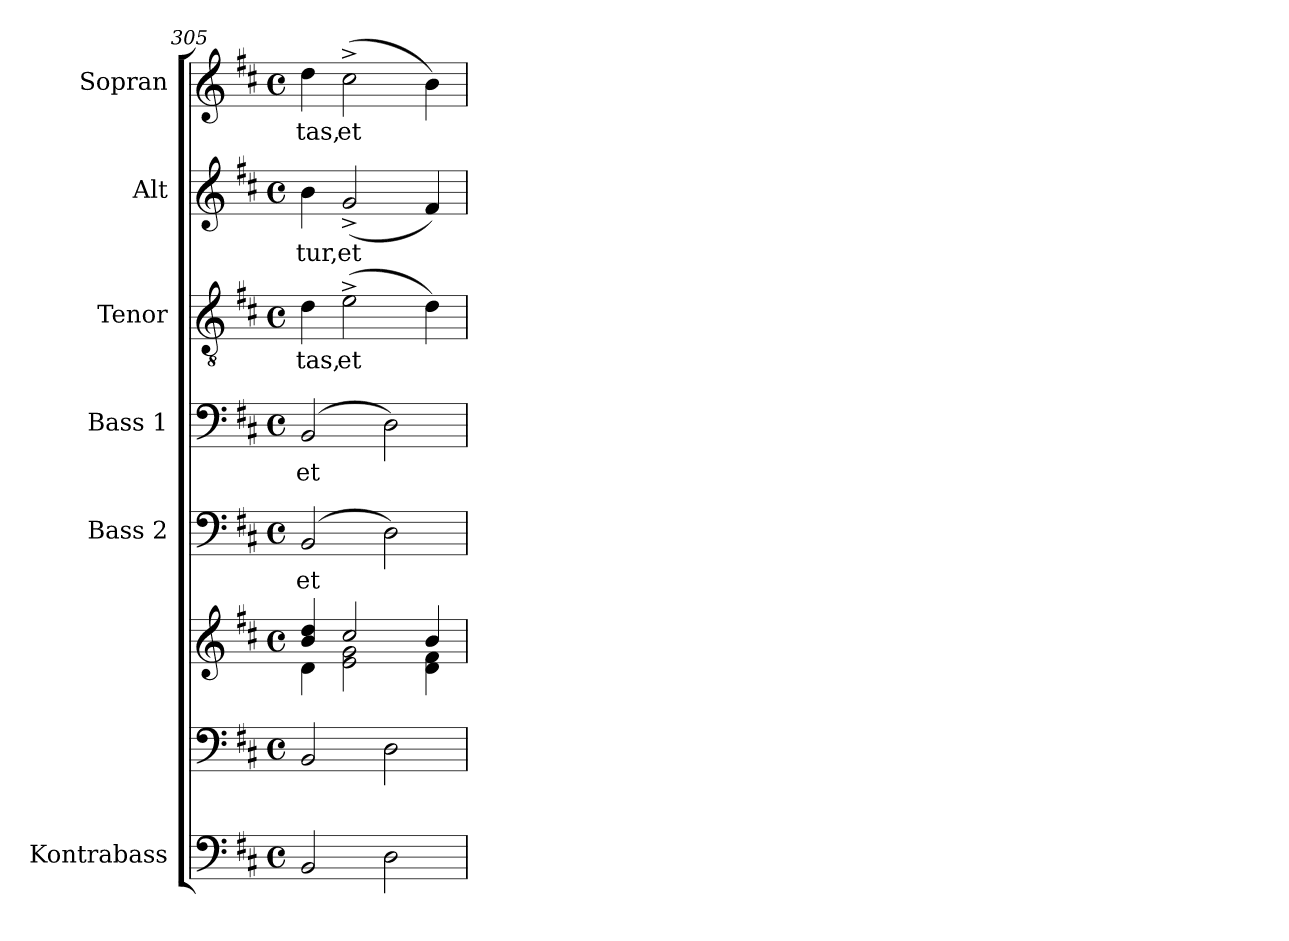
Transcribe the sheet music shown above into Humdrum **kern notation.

**kern	**kern	**kern	**kern	**text	**kern	**text	**kern	**text	**kern	**text	**kern	**text
*part7	*part6	*part6	*part5	*part5	*part4	*part4	*part3	*part3	*part2	*part2	*part1	*part1
*staff8	*staff7	*staff6	*staff5	*staff5	*staff4	*staff4	*staff3	*staff3	*staff2	*staff2	*staff1	*staff1
*I"Kontrabass	*	*	*I"Bass 2	*	*I"Bass 1	*	*I"Tenor	*	*I"Alt	*	*I"Sopran	*
*I'Kb.	*	*	*I'B. 2	*	*I'B. 1	*	*I'T.	*	*I'A.	*	*I'S.	*
*clefF4	*clefF4	*clefG2	*clefF4	*	*clefF4	*	*clefGv2	*	*clefG2	*	*clefG2	*
*ITrd7c12	*	*	*	*	*	*	*	*	*	*	*	*
*k[f#c#]	*k[f#c#]	*k[f#c#]	*k[f#c#]	*	*k[f#c#]	*	*k[f#c#]	*	*k[f#c#]	*	*k[f#c#]	*
*D:	*D:	*D:	*D:	*	*D:	*	*D:	*	*D:	*	*D:	*
*M4/4	*M4/4	*M4/4	*M4/4	*	*M4/4	*	*M4/4	*	*M4/4	*	*M4/4	*
*met(c)	*met(c)	*met(c)	*met(c)	*	*met(c)	*	*met(c)	*	*met(c)	*	*met(c)	*
=305	=305	=305	=305	=305	=305	=305	=305	=305	=305	=305	=305	=305
*	*	*^	*	*	*	*	*	*	*	*	*	*
!	!	!	!	!	!LO:LY:b	!	!LO:LY:b	!	!LO:LY:b	!	!LO:LY:b	!	!LO:LY:b
2BBB/	2BB/	4b/ 4dd/	4d\	(2BB/	et	(2BB/	et	4d\	-tas,	4b\	-tur,	4dd\	-tas,
!	!	!	!	!	!	!	!	!	!LO:LY:b	!	!LO:LY:b	!	!LO:LY:b
.	.	2cc#/	2e\ 2g\	.	.	.	.	(>2e^>\	et	(<2g^>/	et	(>2cc#^>\	et
2DD\	2D\	.	.	2D\)	.	2D\)	.	.	.	.	.	.	.
.	.	4b/	4d\ 4f#\	.	.	.	.	4d\)	.	4f#/)	.	4b\)	.
*	*	*v	*v	*	*	*	*	*	*	*	*	*	*
=	=	=	=	=	=	=	=	=	=	=	=	=
*-	*-	*-	*-	*-	*-	*-	*-	*-	*-	*-	*-	*-
